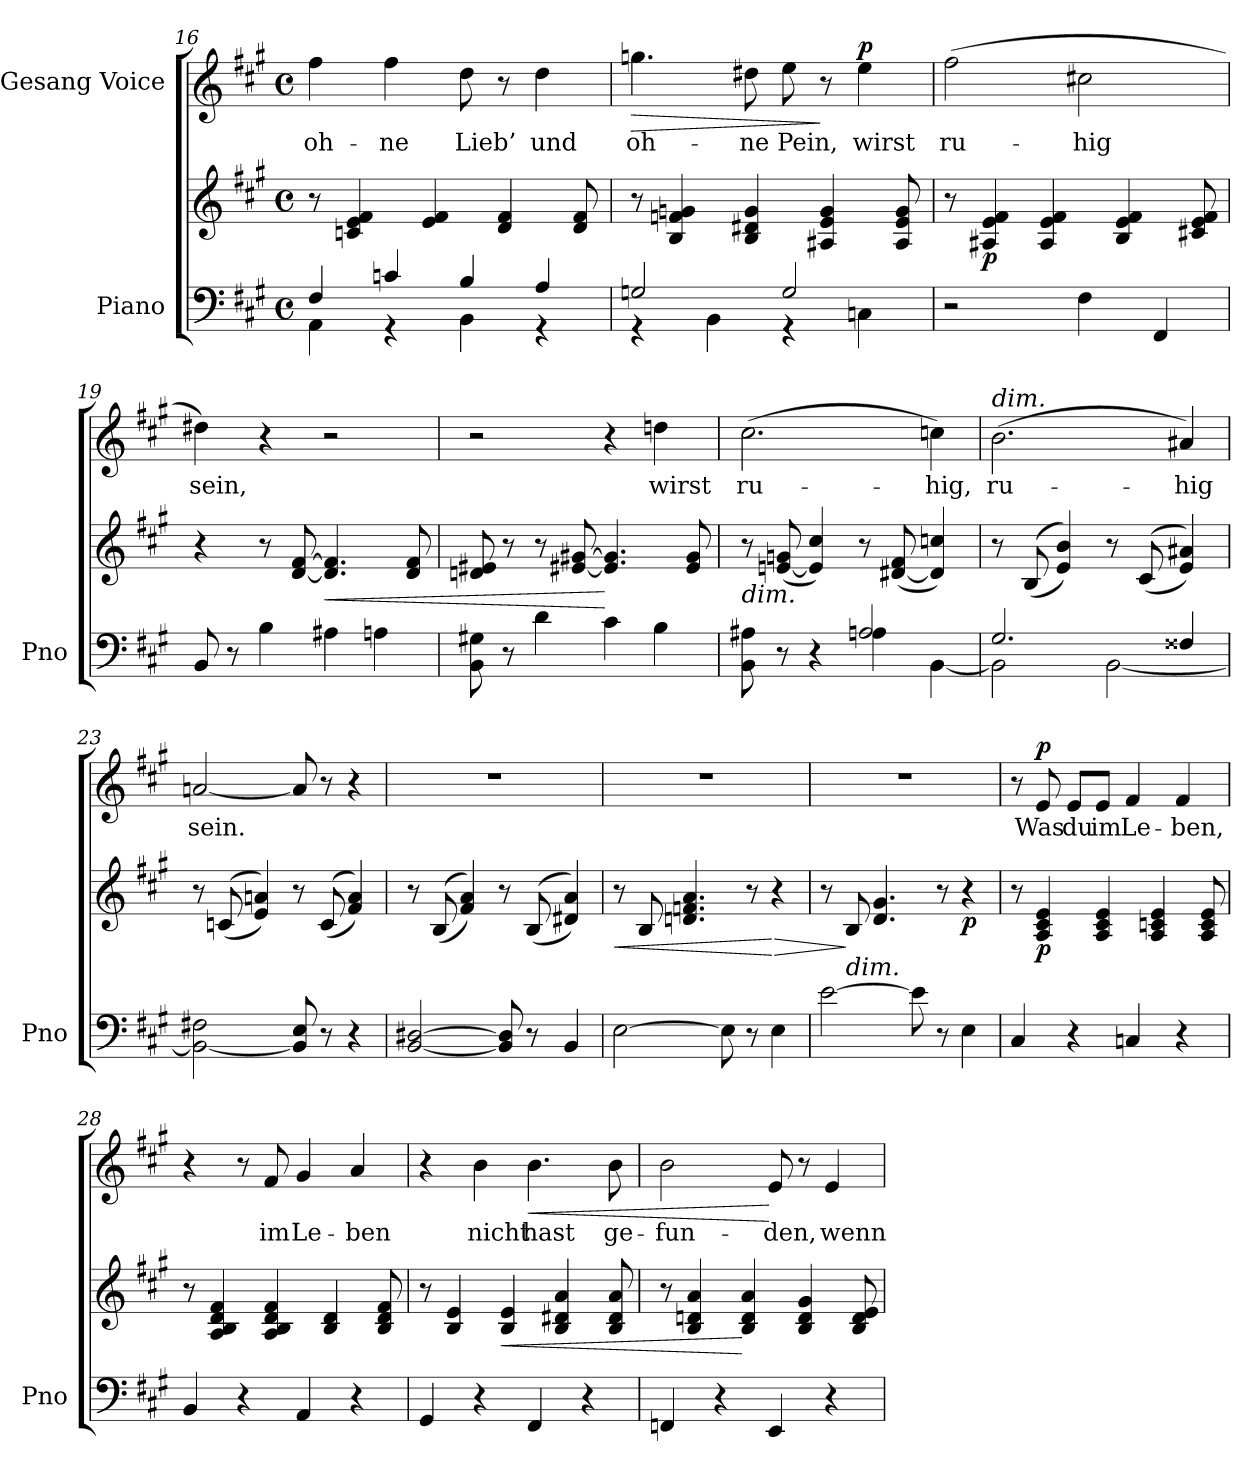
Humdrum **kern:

**kern	**kern	**dynam	**kern	**text	**dynam
*part2	*part2	*part2	*part1	*part1	*part1
*staff3	*staff2	*staff2/3	*staff1	*staff1	*staff1
*I"Piano	*	*	*I"Gesang Voice	*	*
*I'Pno	*	*	*	*	*
*clefF4	*clefG2	*	*clefG2	*	*
*k[f#c#g#]	*k[f#c#g#]	*	*k[f#c#g#]	*	*
*M4/4	*M4/4	*	*M4/4	*	*
*met(c)	*met(c)	*	*met(c)	*	*
=16	=16	=16	=16	=16	=16
*^	*	*	*	*	*
!	!	!	!	!	!LO:LY:b	!
4F#/	4AA\	8r	.	4ff#\	oh-	.
.	.	4cn/ 4e/ 4f#/	.	.	.	.
!	!	!	!	!	!LO:LY:b	!
4cn/	4r	.	.	4ff#\	-ne	.
.	.	4e/ 4f#/	.	.	.	.
!	!	!	!	!	!LO:LY:b	!
4B/	4BB\	.	.	8dd\	Lieb’	.
.	.	4d/ 4f#/	.	8r	.	.
!	!	!	!	!	!LO:LY:b	!
4A/	4r	.	.	4dd\	und	.
.	.	8d/ 8f#/	.	.	.	.
=17	=17	=17	=17	=17	=17	=17
!	!	!	!	!	!LO:LY:b	!LO:HP:b
2Gn/	4r	8r	.	4.ggn\	oh-	>
.	.	4B/ 4fn/ 4gn/	.	.	.	.
.	4BB\	.	.	.	.	.
!	!	!	!	!	!LO:LY:b	!
.	.	4B/ 4d#X/ 4g/	.	8dd#X\	-ne	.
!	!	!	!	!	!LO:LY:b	!
2G/	4r	.	.	8ee\	Pein,	.
.	.	4A#X/ 4e/ 4g/	.	8r	.	]
!	!	!	!	!	!LO:LY:b	!LO:DY:a
.	4Cn\	.	.	4ee\	wirst	p
.	.	8A#/ 8e/ 8g/	.	.	.	.
*v	*v	*	*	*	*	*
=18	=18	=18	=18	=18	=18
!	!	!	!	!LO:LY:b	!
2r	8r	.	(>2ff#\	ru-	.
!	!	!LO:DY:b	!	!	!
.	4A#X/ 4e/ 4f#/	p	.	.	.
.	4A#/ 4e/ 4f#/	.	.	.	.
!	!	!	!	!LO:LY:b	!
4F#\	.	.	2cc#X\	-hig	.
.	4B/ 4e/ 4f#/	.	.	.	.
4FF#/	.	.	.	.	.
.	8c#X/ 8e/ 8f#/	.	.	.	.
!!LO:PB:g=z
=19	=19	=19	=19	=19	=19
!	!	!	!	!LO:LY:b	!
8BB/	4r	.	4dd#X\)	sein,	.
8r	.	.	.	.	.
4B\	8r	.	4r	.	.
.	[8d/ [8f#/	.	.	.	.
!	!	!LO:HP:b	!	!	!
4A#X\	4.d/] 4.f#/]	<	2r	.	.
4An\	.	.	.	.	.
.	8d/ 8f#/	.	.	.	.
=20	=20	=20	=20	=20	=20
8BB\ 8G#X\	8dn/ 8e#X/	.	2r	.	.
8r	8r	.	.	.	.
4d\	8r	.	.	.	.
.	[8e#X/ [8g#X/	.	.	.	.
4c#\	4.e#/] 4.g#/]	[	4r	.	.
!	!	!	!	!LO:LY:b	!
4B\	.	.	4ddn\	wirst	.
.	8e#/ 8g#/	.	.	.	.
=21	=21	=21	=21	=21	=21
*^	*	*	*	*	*
!	!	!LO:TX:b:i:t=dim.	!	!	!	!
!	!	!	!	!	!LO:LY:b	!
8BB\ 8A#X\	2ryy	8r	.	(>2.cc#\	ru-	.
8r	.	(>[8en/ 8gn/	.	.	.	.
4r	.	4e/] 4cc#/)	.	.	.	.
2An/	4A\	8r	.	.	.	.
.	.	(>[8d#X/ 8f#/	.	.	.	.
!	!	!	!	!	!LO:LY:b	!
.	[4BB\	4d#/] 4ccn/)	.	4ccn\)	-hig,	.
=22	=22	=22	=22	=22	=22	=22
!	!	!	!	!LO:TX:a:i:t=dim.	!	!
!	!	!	!	!	!LO:LY:b	!
2.G#/	2BB\]	8r	.	(>2.b\	ru-	.
.	.	(>(<8B/	.	.	.	.
.	.	4e/ 4b/))	.	.	.	.
.	[2BB\	8r	.	.	.	.
.	.	(>(<8c#/	.	.	.	.
!	!	!	!	!	!LO:LY:b	!
4F##X/	.	4e/ 4a#X/))	.	4a#X/)	-hig	.
=23	=23	=23	=23	=23	=23	=23
!	!	!	!	!	!LO:LY:b	!
2BB\_ 2F#X\	2ryy	8r	.	[2an/	sein.	.
.	.	(>(<8cn/	.	.	.	.
.	.	4e/ 4an/))	.	.	.	.
8BB/] 8E/	2ryy	8r	.	8a/]	.	.
8r	.	(>(<8c/	.	8r	.	.
4r	.	4f#/ 4a/))	.	4r	.	.
*v	*v	*	*	*	*	*
!!LO:LB:g=z
=24	=24	=24	=24	=24	=24
[2BB/ [2D#X/	8r	.	1r	.	.
.	(>(<8B/	.	.	.	.
.	4f#/ 4a/))	.	.	.	.
8BB/] 8D#/]	8r	.	.	.	.
8r	(>(<8B/	.	.	.	.
4BB/	4d#X/ 4a/))	.	.	.	.
=25	=25	=25	=25	=25	=25
!	!	!LO:HP:b	!	!	!
[2E\	8r	<	1r	.	.
.	8B/	.	.	.	.
.	4.dn/ 4.fn/ 4.a/	.	.	.	.
8E\]	.	.	.	.	.
8r	8r	.	.	.	.
!	!	!LO:HP:n=1:b	!	!	!
4E\	4r	[ >	.	.	.
=26	=26	=26	=26	=26	=26
[2e\	8r	.	1r	.	.
!	!LO:TX:b:i:t=dim.	!	!	!	!
.	8B/	]	.	.	.
.	4.d/ 4.g#/	.	.	.	.
8e\]	.	.	.	.	.
8r	8r	.	.	.	.
!	!	!LO:DY:b	!	!	!
4E\	4r	p	.	.	.
=27	=27	=27	=27	=27	=27
4C#/	8r	.	8r	.	.
!	!	!LO:DY:b	!	!LO:LY:b	!LO:DY:a
.	4A/ 4c#/ 4e/	p	8e/	Was	p
!	!	!	!	!LO:LY:b	!
4r	.	.	8e/L	du	.
!	!	!	!	!LO:LY:b	!
.	4A/ 4c#/ 4e/	.	8e/J	im	.
!	!	!	!	!LO:LY:b	!
4Cn/	.	.	4f#/	Le-	.
.	4A/ 4cn/ 4e/	.	.	.	.
!	!	!	!	!LO:LY:b	!
4r	.	.	4f#/	-ben,	.
.	8A/ 8c/ 8e/	.	.	.	.
=28	=28	=28	=28	=28	=28
4BB/	8r	.	4r	.	.
.	4A/ 4B/ 4d/ 4f#/	.	.	.	.
4r	.	.	8r	.	.
!	!	!	!	!LO:LY:b	!
.	4A/ 4B/ 4d/ 4f#/	.	8f#/	im	.
!	!	!	!	!LO:LY:b	!
4AA/	.	.	4g#/	Le-	.
.	4B/ 4d/	.	.	.	.
!	!	!	!	!LO:LY:b	!
4r	.	.	4a/	-ben	.
.	8B/ 8d/ 8f#/	.	.	.	.
!!LO:LB:g=z
=29	=29	=29	=29	=29	=29
4GG#/	8r	.	4r	.	.
.	4B/ 4e/	.	.	.	.
!	!	!	!	!LO:LY:b	!
4r	.	.	4b\	nicht	.
!	!	!LO:HP:b	!	!	!
.	4B/ 4e/	<	.	.	.
!	!	!	!	!LO:LY:b	!LO:HP:b
4FF#/	.	.	4.b\	hast	<
.	4B/ 4d#X/ 4a/	.	.	.	.
4r	.	.	.	.	.
!	!	!	!	!LO:LY:b	!
.	8B/ 8d#/ 8a/	.	8b\	ge-	.
=30	=30	=30	=30	=30	=30
!	!	!	!	!LO:LY:b	!
4FFn/	8r	.	2b\	-fun-	.
.	4B/ 4dn/ 4a/	.	.	.	.
4r	.	.	.	.	.
.	4B/ 4d/ 4a/	[	.	.	.
!	!	!	!	!LO:LY:b	!
4EE/	.	.	8e/	-den,	[
.	4B/ 4d/ 4g#/	.	8r	.	.
!	!	!	!	!LO:LY:b	!
4r	.	.	4e/	wenn	.
.	8B/ 8d/ 8e/	.	.	.	.
=	=	=	=	=	=
*-	*-	*-	*-	*-	*-
